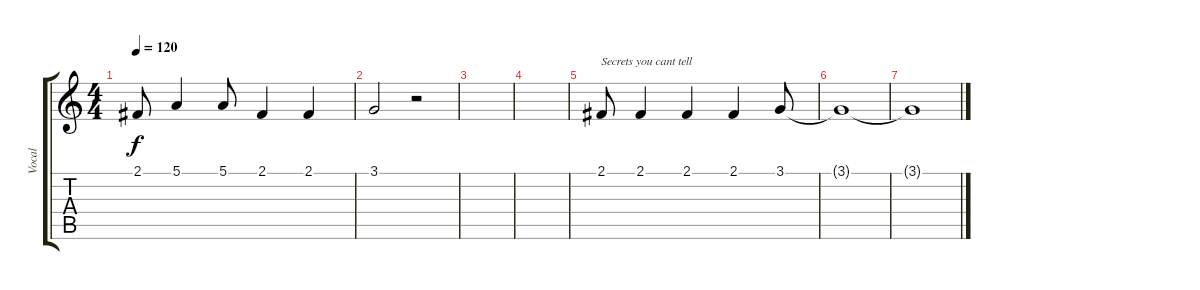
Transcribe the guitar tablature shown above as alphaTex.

\track ("Vocal" "Vocal") {instrument tenorsax}
\staff {score tabs}
\tuning (E4 B3 G3 D3 A2 E2) {hide}
\ts (4 4)
\tempo 120
\clef g2
\ks c
2.1.8{dy f} 5.1.4 5.1.8 2.1.4 2.1.4 |
3.1.2 r.2 |
|
|
2.1.8{txt "Secrets you cant tell"} 2.1.4 2.1.4 2.1.4 3.1.8{volume 0} |
3.1{t}.1 |
3.1{t}.1
